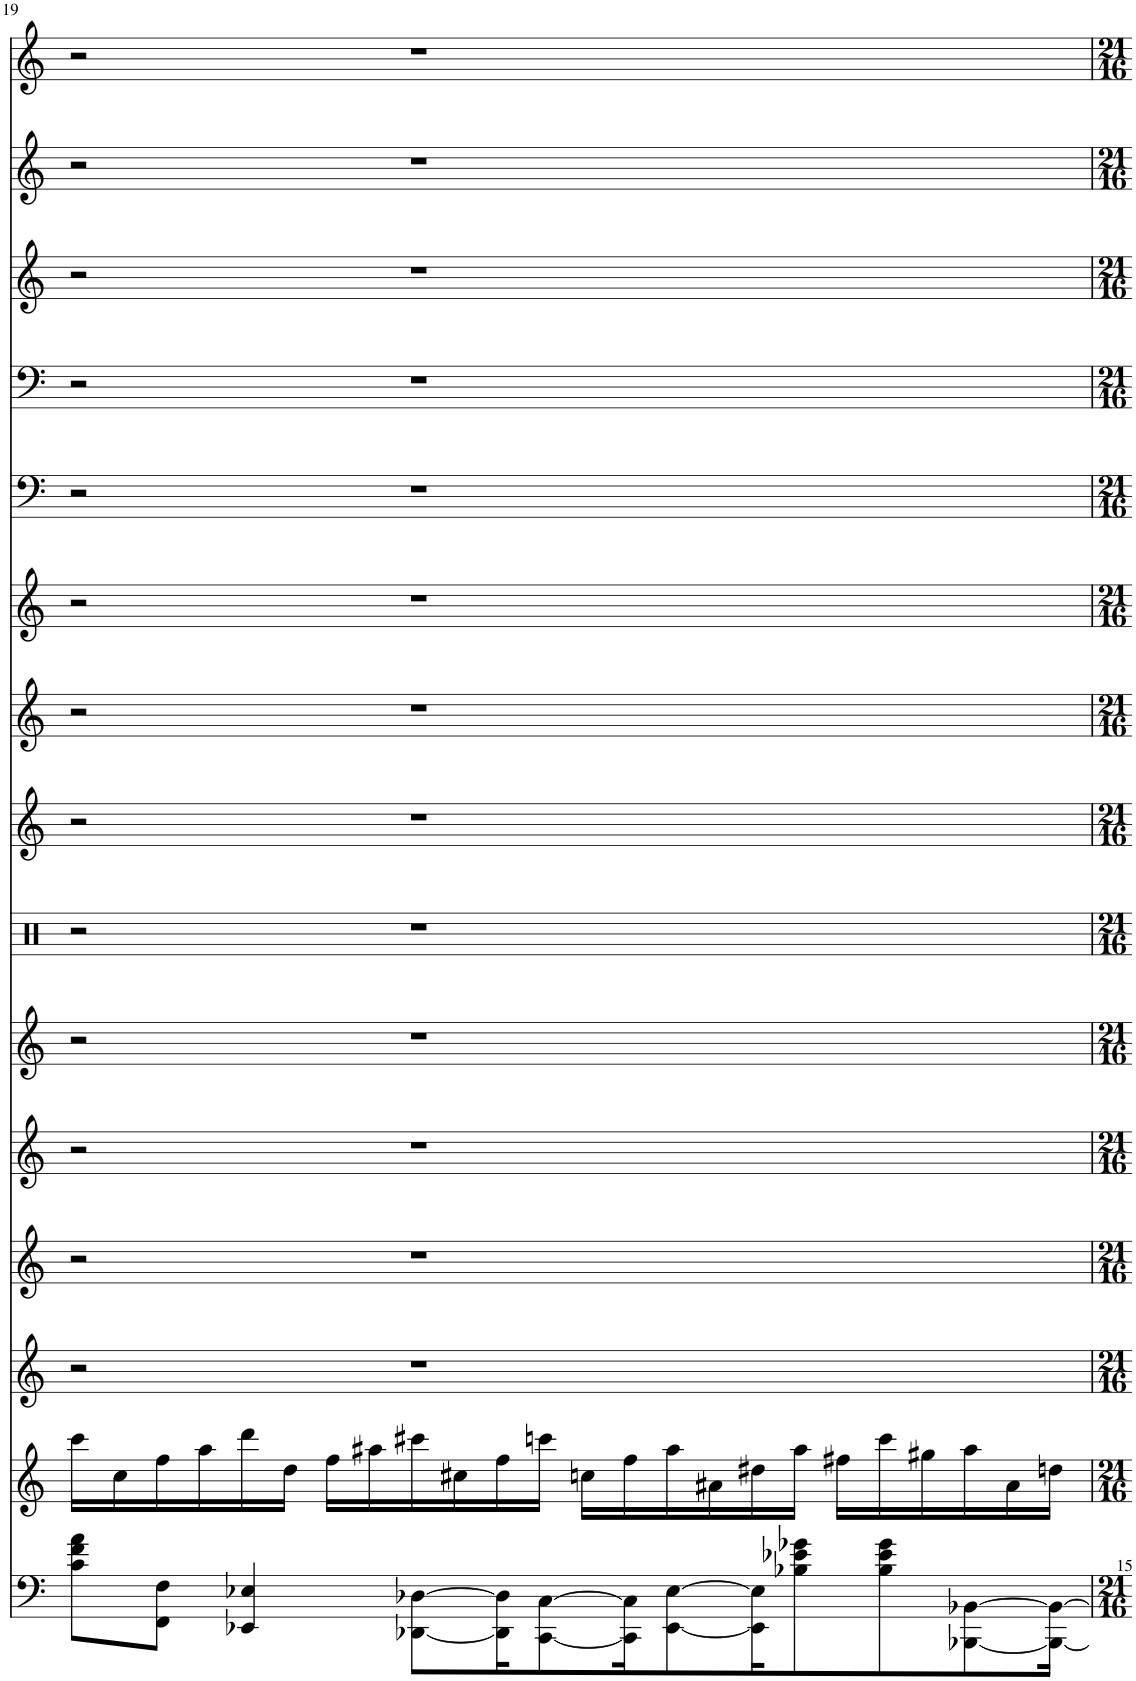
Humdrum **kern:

**kern	**kern	**kern	**kern	**kern	**kern	**kern	**kern	**kern	**kern	**kern	**kern	**kern	**kern	**kern
*part15	*part14	*part13	*part12	*part11	*part10	*part9	*part8	*part7	*part6	*part5	*part4	*part3	*part2	*part1
*staff15	*staff14	*staff13	*staff12	*staff11	*staff10	*staff9	*staff8	*staff7	*staff6	*staff5	*staff4	*staff3	*staff2	*staff1
*I"Solo LH	*I"Solo RH	*I"Saw Wave	*I"Solo Vox	*I"Piano	*I"Piano	*I"Drums	*I"Saw Wave	*I"Flute	*I"Clean Guitar	*I"Piano	*I"Fretless Bass	*I"Organ 1	*I"Distortion Guit	*I"Vocal
*	*	*	*	*I'Pno	*I'Pno	*	*	*I'Fl	*	*I'Pno	*	*	*	*I'V
!!LO:PB:g=z
*clefF4	*clefG2	*clefG2	*clefG2	*clefG2	*clefG2	*clefX	*clefG2	*clefG2	*clefG2	*clefF4	*clefF4	*clefG2	*clefG2	*clefG2
*k[]	*k[]	*k[]	*k[]	*k[]	*k[]	*k[]	*k[]	*k[]	*k[]	*k[]	*k[]	*k[]	*k[]	*k[]
*M12/8	*M12/8	*M12/8	*M12/8	*M12/8	*M12/8	*M12/8	*M12/8	*M12/8	*M12/8	*M12/8	*M12/8	*M12/8	*M12/8	*M12/8
=19	=19	=19	=19	=19	=19	=19	=19	=19	=19	=19	=19	=19	=19	=19
8c\ 8f\ 8a\L	16ccc\LL	2r	2r	2r	2r	2r	2r	2r	2r	2r	2r	2r	2r	2r
.	16cc\	.	.	.	.	.	.	.	.	.	.	.	.	.
8FF\ 8F\J	16ff\	.	.	.	.	.	.	.	.	.	.	.	.	.
.	16aa\	.	.	.	.	.	.	.	.	.	.	.	.	.
4EE-X/ 4E-X/	16ddd\	.	.	.	.	.	.	.	.	.	.	.	.	.
.	16dd\JJ	.	.	.	.	.	.	.	.	.	.	.	.	.
.	16ff\LL	.	.	.	.	.	.	.	.	.	.	.	.	.
.	16aa#X\	.	.	.	.	.	.	.	.	.	.	.	.	.
[8DD-X\ [8D-X\L	16ccc#X\	1r	1r	1r	1r	1r	1r	1r	1r	1r	1r	1r	1r	1r
.	16cc#X\	.	.	.	.	.	.	.	.	.	.	.	.	.
16DD-\] 16D-\]K	16ff\	.	.	.	.	.	.	.	.	.	.	.	.	.
[8CC\ [8C\	16cccn\JJ	.	.	.	.	.	.	.	.	.	.	.	.	.
.	16ccn\LL	.	.	.	.	.	.	.	.	.	.	.	.	.
16CC\] 16C\]K	16ff\	.	.	.	.	.	.	.	.	.	.	.	.	.
[8EE-\ [8E-\	16aa#\	.	.	.	.	.	.	.	.	.	.	.	.	.
.	16a#X\	.	.	.	.	.	.	.	.	.	.	.	.	.
16EE-\] 16E-\]K	16dd#X\	.	.	.	.	.	.	.	.	.	.	.	.	.
8B-X\ 8e-X\ 8g-X\	16aa#\JJ	.	.	.	.	.	.	.	.	.	.	.	.	.
.	16ff#X\LL	.	.	.	.	.	.	.	.	.	.	.	.	.
8B-\ 8e-\ 8g-\	16ccc\	.	.	.	.	.	.	.	.	.	.	.	.	.
.	16gg#X\	.	.	.	.	.	.	.	.	.	.	.	.	.
[8BBB-X\ [8BB-X\	16aa#\	.	.	.	.	.	.	.	.	.	.	.	.	.
.	16a#\	.	.	.	.	.	.	.	.	.	.	.	.	.
16BBB-\_ 16BB-\_Jk	16ddn\JJ	.	.	.	.	.	.	.	.	.	.	.	.	.
=	=	=	=	=	=	=	=	=	=	=	=	=	=	=
*-	*-	*-	*-	*-	*-	*-	*-	*-	*-	*-	*-	*-	*-	*-
